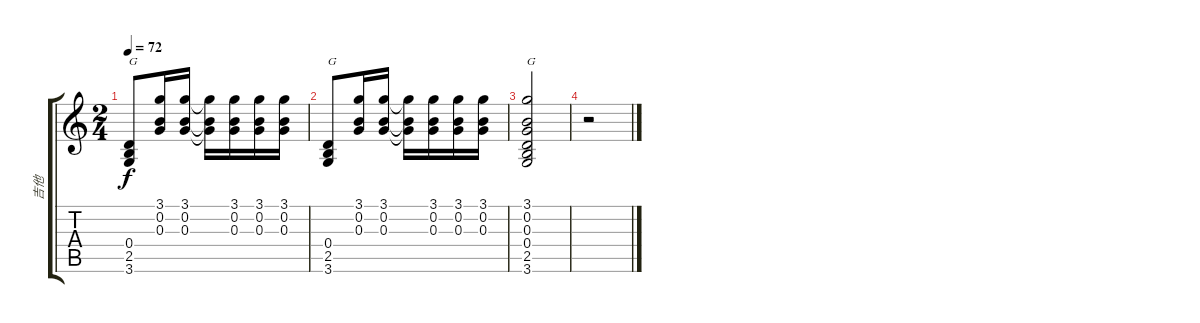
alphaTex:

\track ("吉他" "吉他") {instrument acousticguitarsteel}
\staff {score tabs}
\tuning (E4 B3 G3 D3 A2 E2) {hide}
\ts (2 4)
\tempo 72
\clef g2
\ks c
(0.4 2.5 3.6).8{txt "G" dy f} (3.1 0.2 0.3).16 (3.1 0.2 0.3).16 (3.1{t} 0.2{t} 0.3{t}).16 (3.1 0.2 0.3).16 (3.1 0.2 0.3).16 (3.1 0.2 0.3).16 |
(0.4 2.5 3.6).8{txt "G"} (3.1 0.2 0.3).16 (3.1 0.2 0.3).16 (3.1{t} 0.2{t} 0.3{t}).16 (3.1 0.2 0.3).16 (3.1 0.2 0.3).16 (3.1 0.2 0.3).16 |
(3.1 0.2 0.3 0.4 2.5 3.6).2{txt "G"} |
r.2
